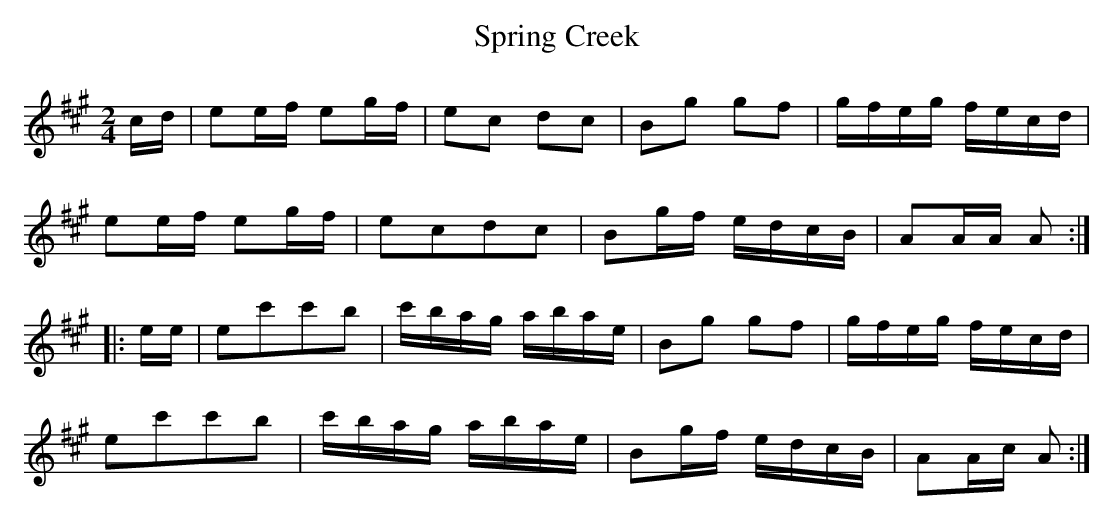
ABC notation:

X:1
T:Spring Creek
M:2/4
L:1/8
K:A
c/d/|ee/f/ eg/f/|ec dc|Bg gf|g/f/e/g/ f/e/c/d/|
ee/f/ eg/f/|ecdc|Bg/f/ e/d/c/B/ |AA/A/ A:|
|:e/e/|ec'c'b |c'/b/a/g/ a/b/a/e/|Bg gf|g/f/e/g/ f/e/c/d/|
ec'c'b |c'/b/a/g/ a/b/a/e/|Bg/f/ e/d/c/B/|AA/c/ A:|]
